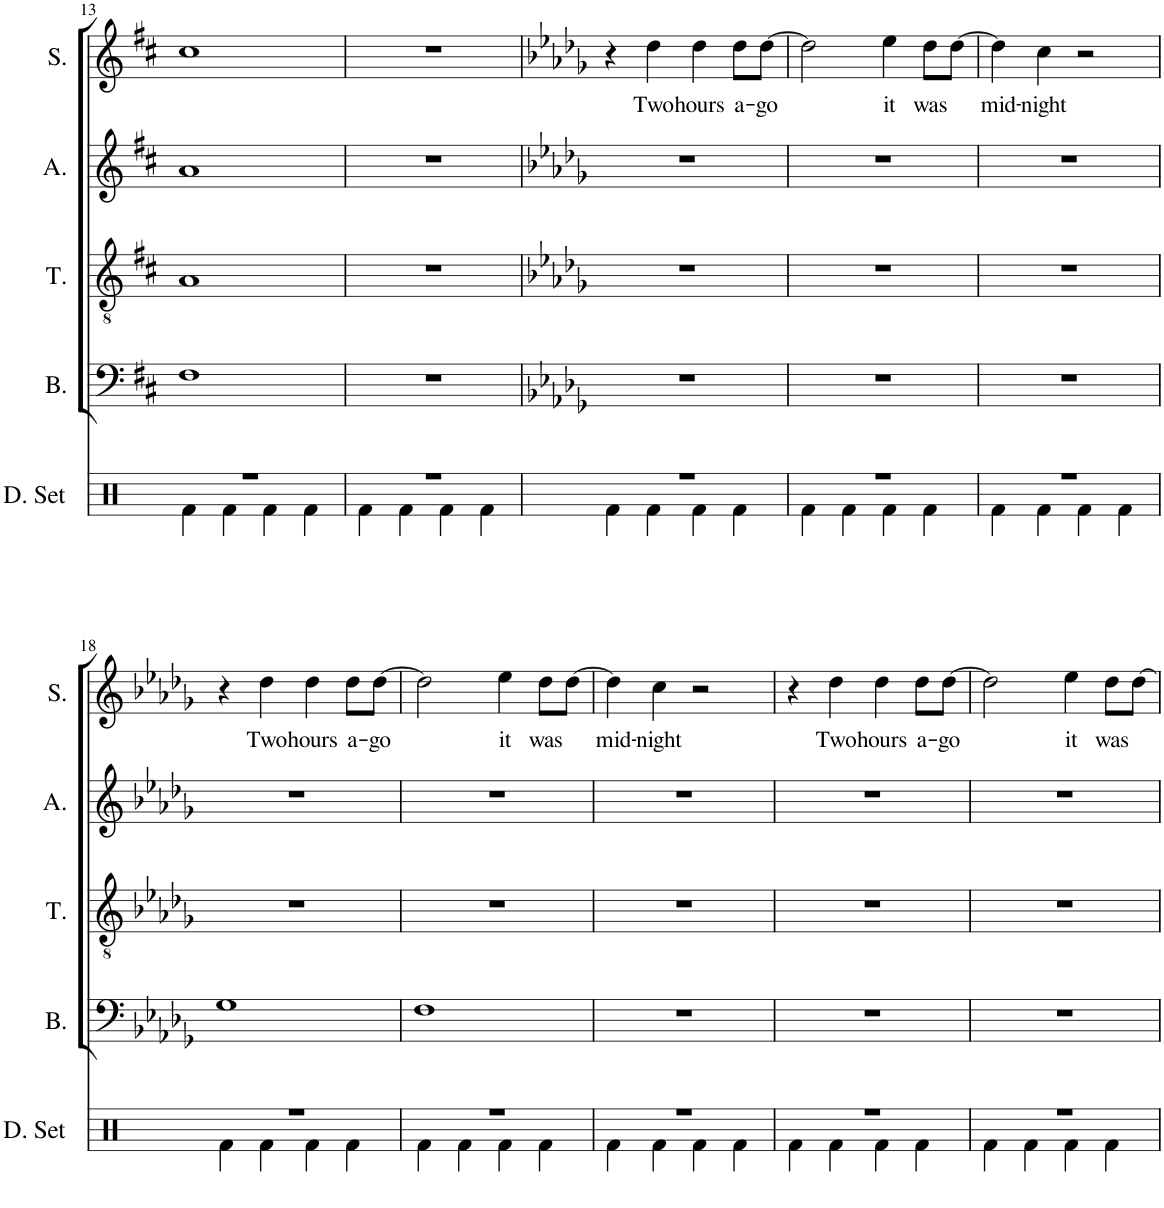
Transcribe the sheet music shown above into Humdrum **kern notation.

**kern	**kern	**kern	**kern	**kern	**text
*part5	*part4	*part3	*part2	*part1	*part1
*staff5	*staff4	*staff3	*staff2	*staff1	*staff1
*I"Drumset	*I"Bass	*I"Tenor	*I"Alto	*I"Soprano	*
*I'D. Set	*I'B.	*I'T.	*I'A.	*I'S.	*
!!LO:PB:g=z
*clefX	*clefF4	*clefGv2	*clefG2	*clefG2	*
*k[]	*k[f#c#]	*k[f#c#]	*k[f#c#]	*k[f#c#]	*
*M4/4	*M4/4	*M4/4	*M4/4	*M4/4	*
=13	=13	=13	=13	=13	=13
*^	*	*	*	*	*
1r	4Rf\	1F#	1A	1a	1cc#	.
.	4Rf\	.	.	.	.	.
.	4Rf\	.	.	.	.	.
.	4Rf\	.	.	.	.	.
=14	=14	=14	=14	=14	=14	=14
1r	4Rf\	1r	1r	1r	1r	.
.	4Rf\	.	.	.	.	.
.	4Rf\	.	.	.	.	.
.	4Rf\	.	.	.	.	.
=15	=15	=15	=15	=15	=15	=15
*	*	*k[b-e-a-d-g-]	*k[b-e-a-d-g-]	*k[b-e-a-d-g-]	*k[b-e-a-d-g-]	*
1r	4Rf\	1r	1r	1r	4r	.
!	!	!	!	!	!	!LO:LY:b
.	4Rf\	.	.	.	4dd-\	Two
!	!	!	!	!	!	!LO:LY:b
.	4Rf\	.	.	.	4dd-\	hours
!	!	!	!	!	!	!LO:LY:b
.	4Rf\	.	.	.	8dd-\L	a-
!	!	!	!	!	!	!LO:LY:b
.	.	.	.	.	[8dd-\J	-go
=16	=16	=16	=16	=16	=16	=16
1r	4Rf\	1r	1r	1r	2dd-\]	.
.	4Rf\	.	.	.	.	.
!	!	!	!	!	!	!LO:LY:b
.	4Rf\	.	.	.	4ee-\	it
!	!	!	!	!	!	!LO:LY:b
.	4Rf\	.	.	.	8dd-\L	was
.	.	.	.	.	[8dd-\J	.
=17	=17	=17	=17	=17	=17	=17
!	!	!	!	!	!	!LO:LY:b
1r	4Rf\	1r	1r	1r	4dd-\]	mid-
!	!	!	!	!	!	!LO:LY:b
.	4Rf\	.	.	.	4cc\	-night
.	4Rf\	.	.	.	2r	.
.	4Rf\	.	.	.	.	.
!!LO:LB:g=z
=18	=18	=18	=18	=18	=18	=18
1r	4Rf\	1G-	1r	1r	4r	.
!	!	!	!	!	!	!LO:LY:b
.	4Rf\	.	.	.	4dd-\	Two
!	!	!	!	!	!	!LO:LY:b
.	4Rf\	.	.	.	4dd-\	hours
!	!	!	!	!	!	!LO:LY:b
.	4Rf\	.	.	.	8dd-\L	a-
!	!	!	!	!	!	!LO:LY:b
.	.	.	.	.	[8dd-\J	-go
=19	=19	=19	=19	=19	=19	=19
1r	4Rf\	1F	1r	1r	2dd-\]	.
.	4Rf\	.	.	.	.	.
!	!	!	!	!	!	!LO:LY:b
.	4Rf\	.	.	.	4ee-\	it
!	!	!	!	!	!	!LO:LY:b
.	4Rf\	.	.	.	8dd-\L	was
.	.	.	.	.	[8dd-\J	.
=20	=20	=20	=20	=20	=20	=20
!	!	!	!	!	!	!LO:LY:b
1r	4Rf\	1r	1r	1r	4dd-\]	mid-
!	!	!	!	!	!	!LO:LY:b
.	4Rf\	.	.	.	4cc\	-night
.	4Rf\	.	.	.	2r	.
.	4Rf\	.	.	.	.	.
=21	=21	=21	=21	=21	=21	=21
1r	4Rf\	1r	1r	1r	4r	.
!	!	!	!	!	!	!LO:LY:b
.	4Rf\	.	.	.	4dd-\	Two
!	!	!	!	!	!	!LO:LY:b
.	4Rf\	.	.	.	4dd-\	hours
!	!	!	!	!	!	!LO:LY:b
.	4Rf\	.	.	.	8dd-\L	a-
!	!	!	!	!	!	!LO:LY:b
.	.	.	.	.	[8dd-\J	-go
=22	=22	=22	=22	=22	=22	=22
1r	4Rf\	1r	1r	1r	2dd-\]	.
.	4Rf\	.	.	.	.	.
!	!	!	!	!	!	!LO:LY:b
.	4Rf\	.	.	.	4ee-\	it
!	!	!	!	!	!	!LO:LY:b
.	4Rf\	.	.	.	8dd-\L	was
.	.	.	.	.	[8dd-\J	.
*v	*v	*	*	*	*	*
=	=	=	=	=	=
*-	*-	*-	*-	*-	*-
